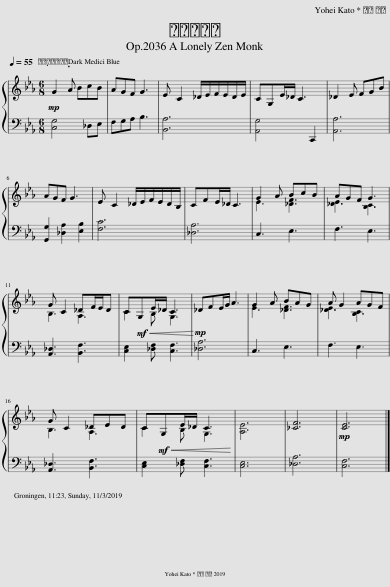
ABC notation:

X:1
%%score { ( 1 3 ) | 2 }
L:1/8
Q:1/4=55
M:6/8
I:linebreak $
K:Eb
V:1 treble
V:3 treble
V:2 bass
V:1
!mp! G2 A BcB | AGF G3 | E C2 _D/E/F/E/D/E/ | CG,E/_D/ C3 | _D2 E FGB |$ %5
 AGF G3 | E C2 _D/E/F/E/D/B,/ | CFE/_D/ C3 | E3 [_DF]3 | [_DE]3 [B,C]3 |$ %10
 B,3 A,3 | C2!mf!!<(! B, G,3!<)! |!mp! _DFE/G/ A3 | E3 [_DF]3 | [_DE]3 [B,C]3 |$ %15
 B,3 A,3 | C2!mf!!<(! B, G,3!<)! | [A,E]6 | [_CF]6 |!mp! [CE]6 |] %20
V:2
 [C,G,]4 _D,E, | F,G,A, B,3 | [B,,A,]6 | [A,,G,]4 C,,2 | [A,,A,]6 |$ %5
 [G,,G,]2 [_D,A,]2 [E,B,]2 | [F,C]6 | [_D,A,]6 | C,3 E,3 | F,3 E,3 |$ %10
 [A,,_D,]3 [B,,F,]3 | [C,E,]2 [_D,F,] [C,F,]3 | [_D,A,]6 | C,3 E,3 | F,3 E,3 |$ %15
 [A,,_D,]3 [B,,F,]3 | [C,E,]2 [_D,F,] [C,F,]3 | [C,E,]6 | [_D,A,]6 | [C,F,]6 |] %20
V:3
 x6 | x6 | x6 | x6 | x6 |$ %5
 x6 | x6 | x6 | G2 A BcB | AGF G3 |$ %10
 G C2 _DF/E/D | CG,E/_D/ C3 | x6 | G2 A BAG | A G2 AGF |$ %15
 G C2 _DED | CG,E/_D/ C3 | x6 | x6 | x6 |] %20
